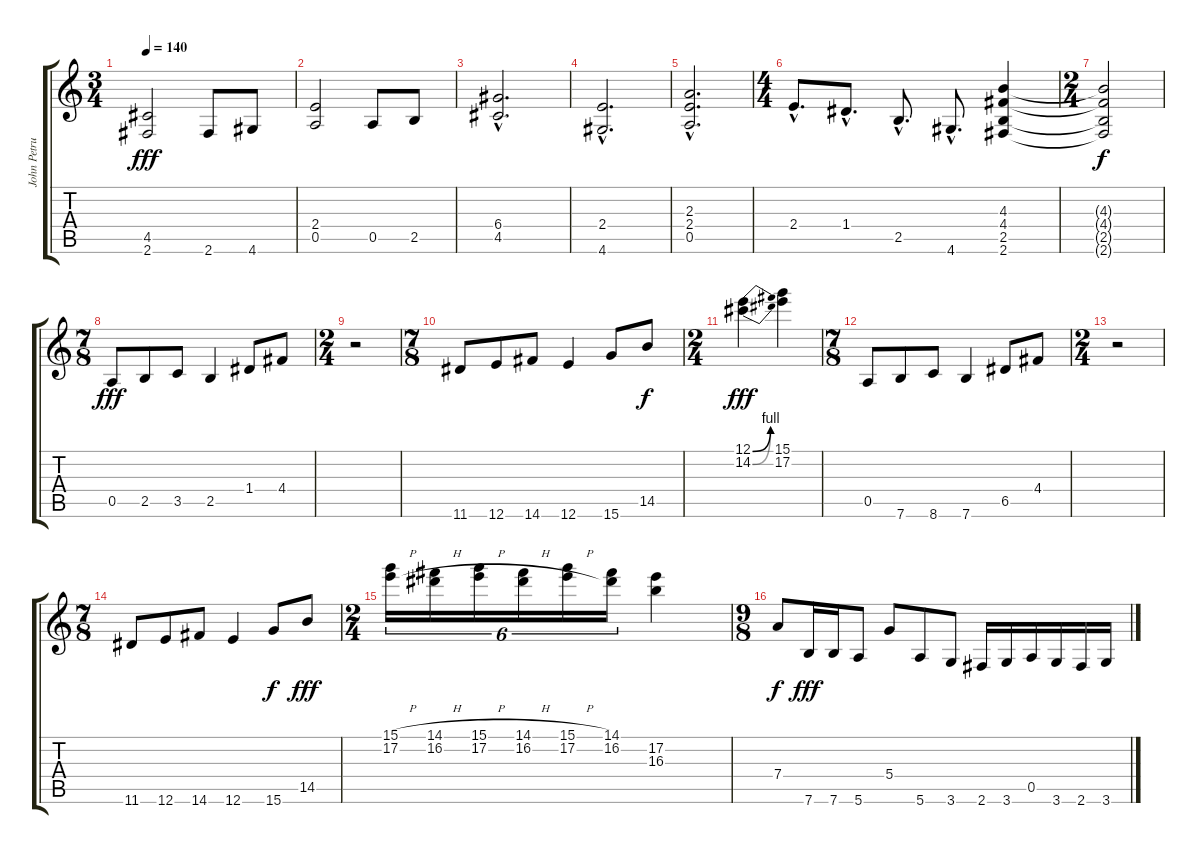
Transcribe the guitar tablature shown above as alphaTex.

\track ("John Petrucci" "John Petru") {instrument distortionguitar}
\staff {score tabs}
\tuning (E4 B3 G3 D3 A2 E2) {hide}
\ts (3 4)
\tempo 140
\clef g2
\ks c
(4.5 2.6).2{dy fff} 2.6.8 4.6.8 |
(2.4 0.5).2 0.5.8 2.5.8 |
(6.4{hac} 4.5{hac}).2{d} |
(2.4{hac} 4.6{hac}).2{d} |
(2.3{hac} 2.4{hac} 0.5{hac}).2{d} |
\ts (4 4)
2.4{hac}.8{d} 1.4{hac}.8{d} 2.5{hac}.8{d} 4.6{hac}.8{d} (4.3 4.4 2.5 2.6).4 |
\ts (2 4)
(4.3{t} 4.4{t} 2.5{t} 2.6{t}).2{dy f} |
\ts (7 8)
0.5.8{dy fff} 2.5.8 3.5.8 2.5.4 1.4.8 4.4.8 |
\ts (2 4)
r.2 |
\ts (7 8)
11.6.8 12.6.8 14.6.8 12.6.4 15.6.8 14.5.8{dy f} |
\ts (2 4)
(12.1{be (bend 0 0 60 4)} 14.2{be (bend 0 0 60 4)}).4{dy fff} (15.1 17.2).4 |
\ts (7 8)
0.5.8 7.6.8 8.6.8 7.6.4 6.5.8 4.4.8 |
\ts (2 4)
r.2 |
\ts (7 8)
11.6.8 12.6.8 14.6.8 12.6.4 15.6.8{dy f} 14.5.8{dy fff} |
\ts (2 4)
(15.1{h} 17.2{h}).16{tu (6 4)} (14.1{h} 16.2{h}).16{tu (6 4)} (15.1{h} 17.2{h}).16{tu (6 4)} (14.1{h} 16.2{h}).16{tu (6 4)} (15.1{h} 17.2{h}).16{tu (6 4)} (14.1 16.2).16{tu (6 4)} (17.2 16.3).4 |
\ts (9 8)
7.4.8{dy f} 7.6.16{dy fff} 7.6.16 5.6.8 5.4.8 5.6.8 3.6.8 2.6.16 3.6.16 0.5.16 3.6.16 2.6.16 3.6.16
